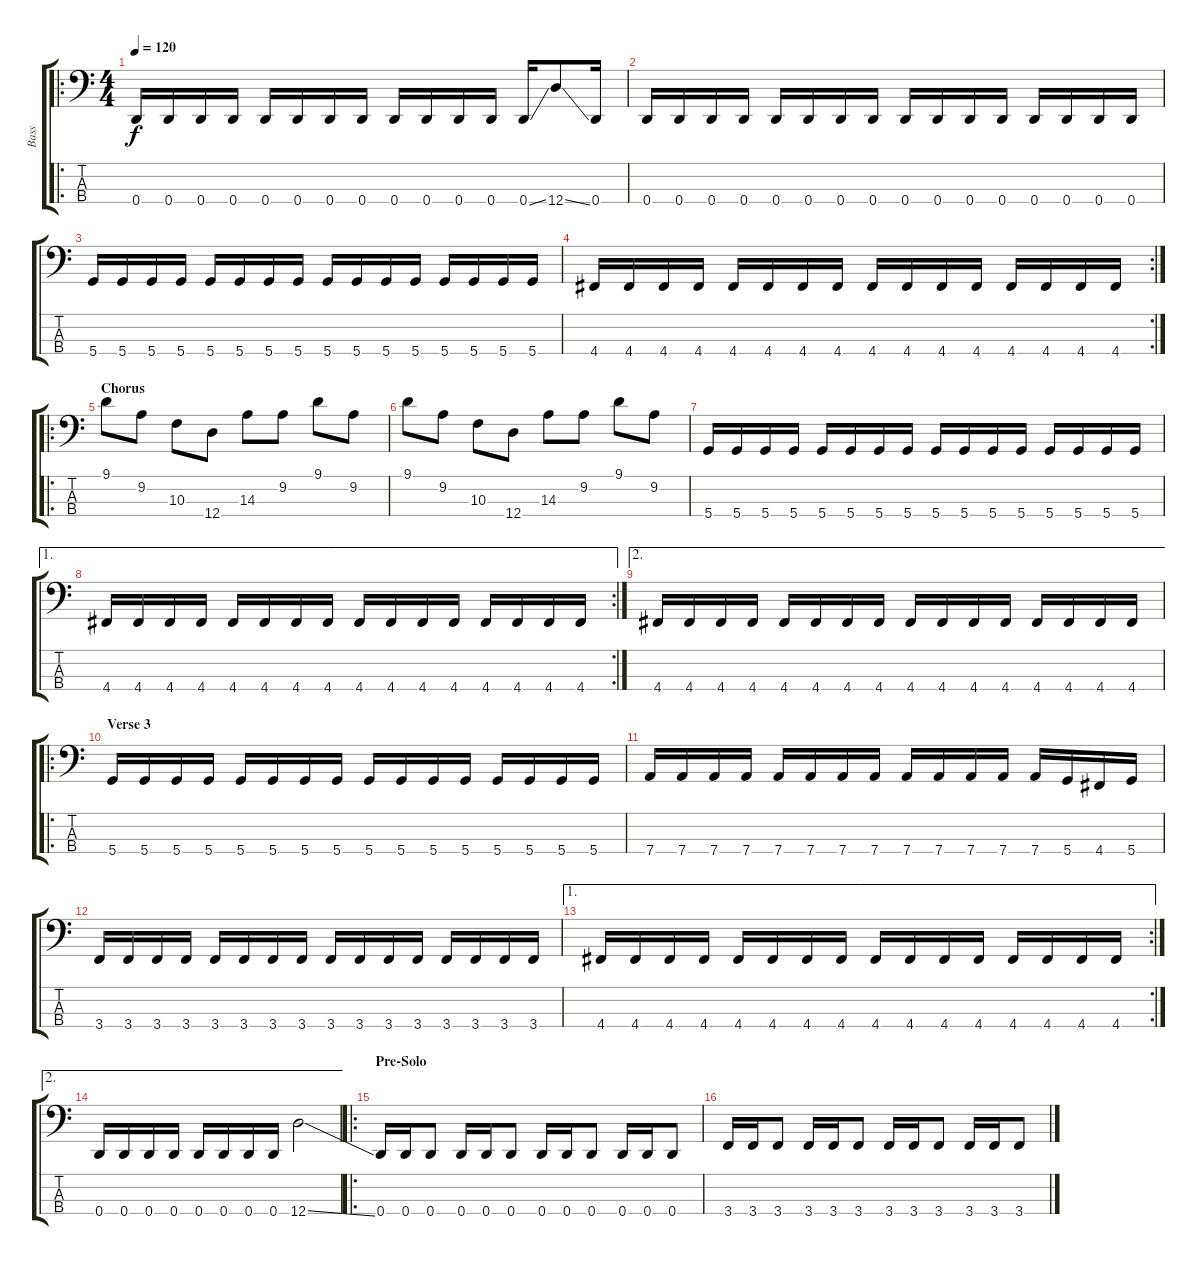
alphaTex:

\track ("Bass" "Bass") {instrument electricbassfinger}
\staff {score tabs}
\tuning (F2 C2 G1 D1) {hide}
\ro
\ts (4 4)
\tempo 120
\clef f4
\ks c
0.4.16{dy f} 0.4.16 0.4.16 0.4.16 0.4.16 0.4.16 0.4.16 0.4.16 0.4.16 0.4.16 0.4.16 0.4.16 0.4{ss}.16 12.4{ss}.8 0.4.16 |
0.4.16 0.4.16 0.4.16 0.4.16 0.4.16 0.4.16 0.4.16 0.4.16 0.4.16 0.4.16 0.4.16 0.4.16 0.4.16 0.4.16 0.4.16 0.4.16 |
5.4.16 5.4.16 5.4.16 5.4.16 5.4.16 5.4.16 5.4.16 5.4.16 5.4.16 5.4.16 5.4.16 5.4.16 5.4.16 5.4.16 5.4.16 5.4.16 |
\rc 2
4.4.16 4.4.16 4.4.16 4.4.16 4.4.16 4.4.16 4.4.16 4.4.16 4.4.16 4.4.16 4.4.16 4.4.16 4.4.16 4.4.16 4.4.16 4.4.16 |
\ro
\section ("" "Chorus")
9.1.8 9.2.8 10.3.8 12.4.8 14.3.8 9.2.8 9.1.8 9.2.8 |
9.1.8 9.2.8 10.3.8 12.4.8 14.3.8 9.2.8 9.1.8 9.2.8 |
5.4.16 5.4.16 5.4.16 5.4.16 5.4.16 5.4.16 5.4.16 5.4.16 5.4.16 5.4.16 5.4.16 5.4.16 5.4.16 5.4.16 5.4.16 5.4.16 |
\ae 1
\rc 2
4.4.16 4.4.16 4.4.16 4.4.16 4.4.16 4.4.16 4.4.16 4.4.16 4.4.16 4.4.16 4.4.16 4.4.16 4.4.16 4.4.16 4.4.16 4.4.16 |
\ae 2
4.4.16 4.4.16 4.4.16 4.4.16 4.4.16 4.4.16 4.4.16 4.4.16 4.4.16 4.4.16 4.4.16 4.4.16 4.4.16 4.4.16 4.4.16 4.4.16 |
\ro
\section ("" "Verse 3")
5.4.16 5.4.16 5.4.16 5.4.16 5.4.16 5.4.16 5.4.16 5.4.16 5.4.16 5.4.16 5.4.16 5.4.16 5.4.16 5.4.16 5.4.16 5.4.16 |
7.4.16 7.4.16 7.4.16 7.4.16 7.4.16 7.4.16 7.4.16 7.4.16 7.4.16 7.4.16 7.4.16 7.4.16 7.4.16 5.4.16 4.4.16 5.4.16 |
3.4.16 3.4.16 3.4.16 3.4.16 3.4.16 3.4.16 3.4.16 3.4.16 3.4.16 3.4.16 3.4.16 3.4.16 3.4.16 3.4.16 3.4.16 3.4.16 |
\ae 1
\rc 2
4.4.16 4.4.16 4.4.16 4.4.16 4.4.16 4.4.16 4.4.16 4.4.16 4.4.16 4.4.16 4.4.16 4.4.16 4.4.16 4.4.16 4.4.16 4.4.16 |
\ae 2
0.4.16 0.4.16 0.4.16 0.4.16 0.4.16 0.4.16 0.4.16 0.4.16 12.4{ss}.2 |
\ro
\section ("" "Pre-Solo")
0.4.16 0.4.16 0.4.8 0.4.16 0.4.16 0.4.8 0.4.16 0.4.16 0.4.8 0.4.16 0.4.16 0.4.8 |
3.4.16 3.4.16 3.4.8 3.4.16 3.4.16 3.4.8 3.4.16 3.4.16 3.4.8 3.4.16 3.4.16 3.4.8
